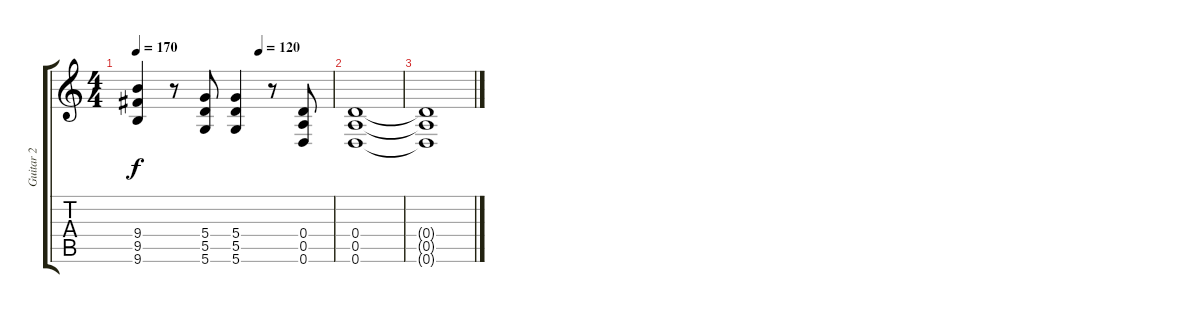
\track ("Guitar 2" "Guitar 2") {instrument overdrivenguitar}
\staff {score tabs}
\tuning (E4 B3 G3 D3 A2 D2) {hide}
\ts (4 4)
\tempo 170
\tempo (120 0.625)
\clef g2
\ks c
(9.4 9.5 9.6).4{dy f} r.8 (5.4 5.5 5.6).8 (5.4 5.5 5.6).4 r.8 (0.4 0.5 0.6).8 |
(0.4 0.5 0.6).1 |
(0.4{t} 0.5{t} 0.6{t}).1
